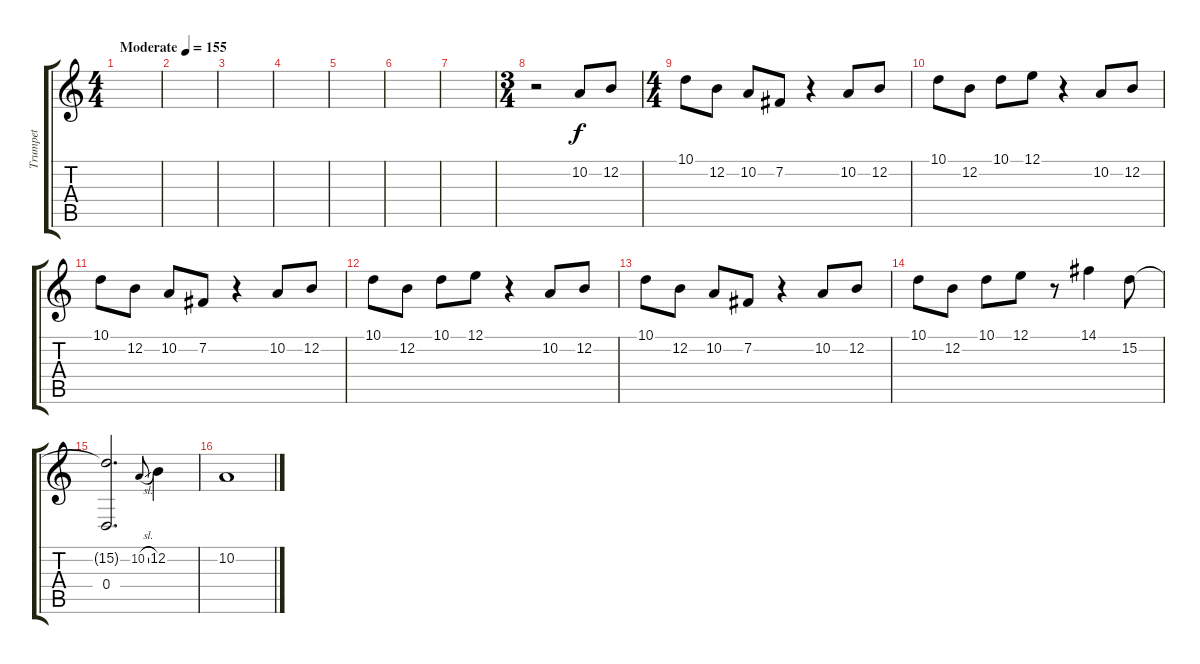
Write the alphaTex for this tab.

\track ("Trumpet" "Trumpet") {instrument trumpet}
\staff {score tabs}
\tuning (E4 B3 G3 D3 A2 E2) {hide}
\ts (4 4)
\tempo (155 "Moderate")
\clef g2
\ks c
|
|
|
|
|
|
|
\ts (3 4)
r.2 10.2.8 12.2.8 |
\ts (4 4)
10.1.8 12.2.8 10.2.8 7.2.8 r.4 10.2.8 12.2.8 |
10.1.8 12.2.8 10.1.8 12.1.8 r.4 10.2.8 12.2.8 |
10.1.8 12.2.8 10.2.8 7.2.8 r.4 10.2.8 12.2.8 |
10.1.8 12.2.8 10.1.8 12.1.8 r.4 10.2.8 12.2.8 |
10.1.8 12.2.8 10.2.8 7.2.8 r.4 10.2.8 12.2.8 |
10.1.8 12.2.8 10.1.8 12.1.8 r.8 14.1.4 15.2.8 |
(15.2{t} 0.4).2{d} 10.2{sl}.8{gr onbeat} 12.2.4 |
10.2.1
